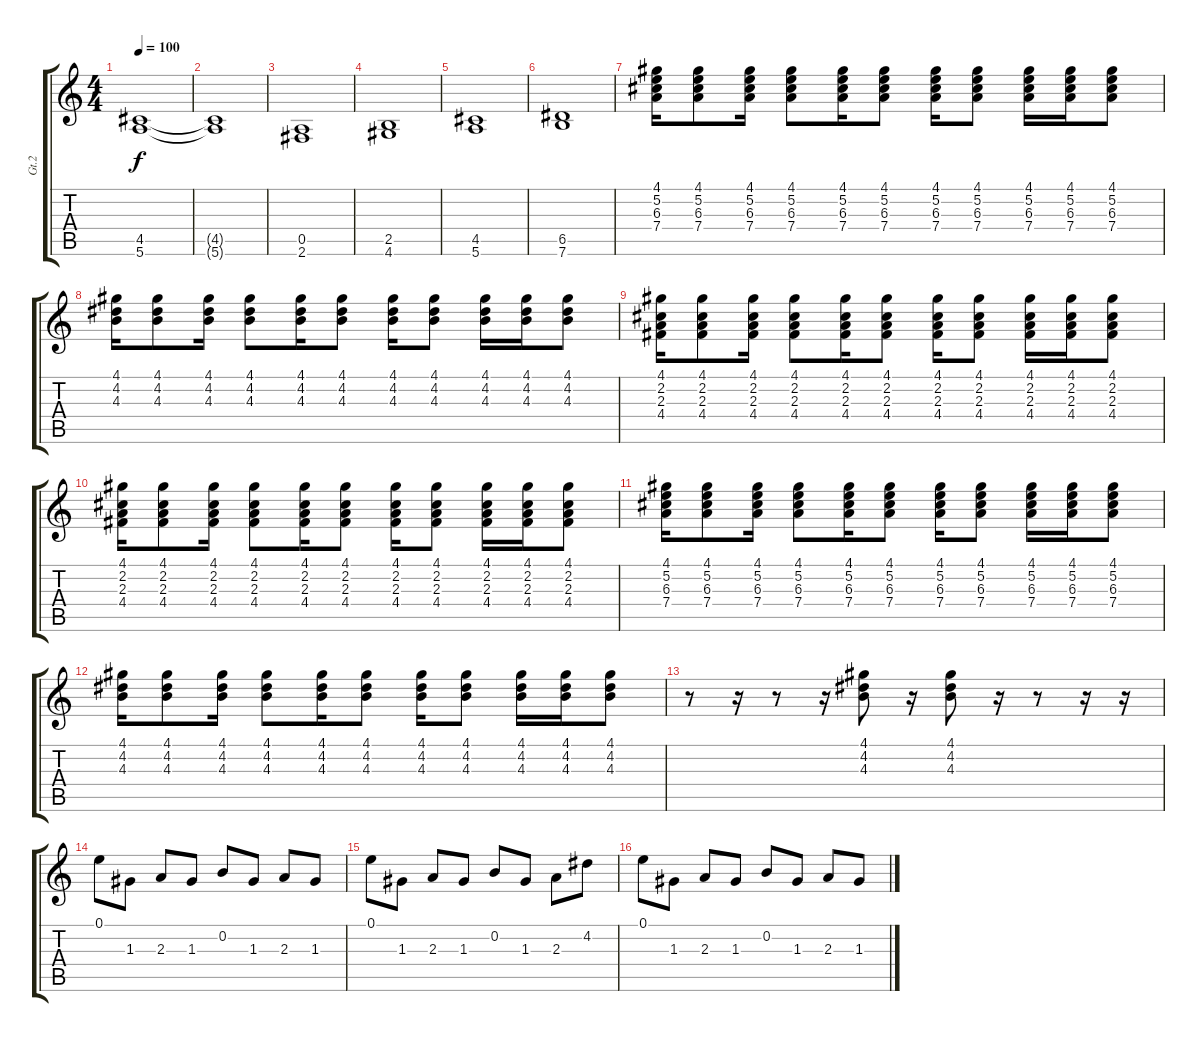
\track ("Gt.2" "Gt.2") {instrument distortionguitar}
\staff {score tabs}
\tuning (E4 B3 G3 D3 A2 E2) {hide}
\ts (4 4)
\tempo 100
\clef g2
\ks c
(4.5 5.6).1{dy f} |
(4.5{t} 5.6{t}).1 |
(0.5 2.6).1 |
(2.5 4.6).1 |
(4.5 5.6).1 |
(6.5 7.6).1 |
(4.1 5.2 6.3 7.4).16{volume 2 instrument acousticguitarsteel} (4.1 5.2 6.3 7.4).8{volume 7} (4.1 5.2 6.3 7.4).16 (4.1 5.2 6.3 7.4).8 (4.1 5.2 6.3 7.4).16 (4.1 5.2 6.3 7.4).8 (4.1 5.2 6.3 7.4).16 (4.1 5.2 6.3 7.4).8 (4.1 5.2 6.3 7.4).16 (4.1 5.2 6.3 7.4).16 (4.1 5.2 6.3 7.4).8 |
(4.1 4.2 4.3).16 (4.1 4.2 4.3).8 (4.1 4.2 4.3).16 (4.1 4.2 4.3).8 (4.1 4.2 4.3).16 (4.1 4.2 4.3).8 (4.1 4.2 4.3).16 (4.1 4.2 4.3).8 (4.1 4.2 4.3).16 (4.1 4.2 4.3).16 (4.1 4.2 4.3).8 |
(4.1 2.2 2.3 4.4).16 (4.1 2.2 2.3 4.4).8 (4.1 2.2 2.3 4.4).16 (4.1 2.2 2.3 4.4).8 (4.1 2.2 2.3 4.4).16 (4.1 2.2 2.3 4.4).8 (4.1 2.2 2.3 4.4).16 (4.1 2.2 2.3 4.4).8 (4.1 2.2 2.3 4.4).16 (4.1 2.2 2.3 4.4).16 (4.1 2.2 2.3 4.4).8 |
(4.1 2.2 2.3 4.4).16 (4.1 2.2 2.3 4.4).8 (4.1 2.2 2.3 4.4).16 (4.1 2.2 2.3 4.4).8 (4.1 2.2 2.3 4.4).16 (4.1 2.2 2.3 4.4).8 (4.1 2.2 2.3 4.4).16 (4.1 2.2 2.3 4.4).8 (4.1 2.2 2.3 4.4).16 (4.1 2.2 2.3 4.4).16 (4.1 2.2 2.3 4.4).8 |
(4.1 5.2 6.3 7.4).16{volume 10} (4.1 5.2 6.3 7.4).8 (4.1 5.2 6.3 7.4).16 (4.1 5.2 6.3 7.4).8 (4.1 5.2 6.3 7.4).16 (4.1 5.2 6.3 7.4).8 (4.1 5.2 6.3 7.4).16 (4.1 5.2 6.3 7.4).8 (4.1 5.2 6.3 7.4).16 (4.1 5.2 6.3 7.4).16 (4.1 5.2 6.3 7.4).8 |
(4.1 4.2 4.3).16 (4.1 4.2 4.3).8 (4.1 4.2 4.3).16 (4.1 4.2 4.3).8 (4.1 4.2 4.3).16 (4.1 4.2 4.3).8 (4.1 4.2 4.3).16 (4.1 4.2 4.3).8 (4.1 4.2 4.3).16 (4.1 4.2 4.3).16 (4.1 4.2 4.3).8 |
r.8{volume 0} r.16 r.8 r.16 (4.1 4.2 4.3).8 r.16 (4.1 4.2 4.3).8 r.16 r.8 r.16 r.16{volume 10 instrument distortionguitar} |
0.1.8{volume 9 instrument distortionguitar} 1.3.8 2.3.8 1.3.8 0.2.8 1.3.8 2.3.8 1.3.8 |
0.1.8 1.3.8 2.3.8 1.3.8 0.2.8 1.3.8 2.3.8 4.2.8 |
0.1.8 1.3.8 2.3.8 1.3.8 0.2.8 1.3.8 2.3.8 1.3.8
